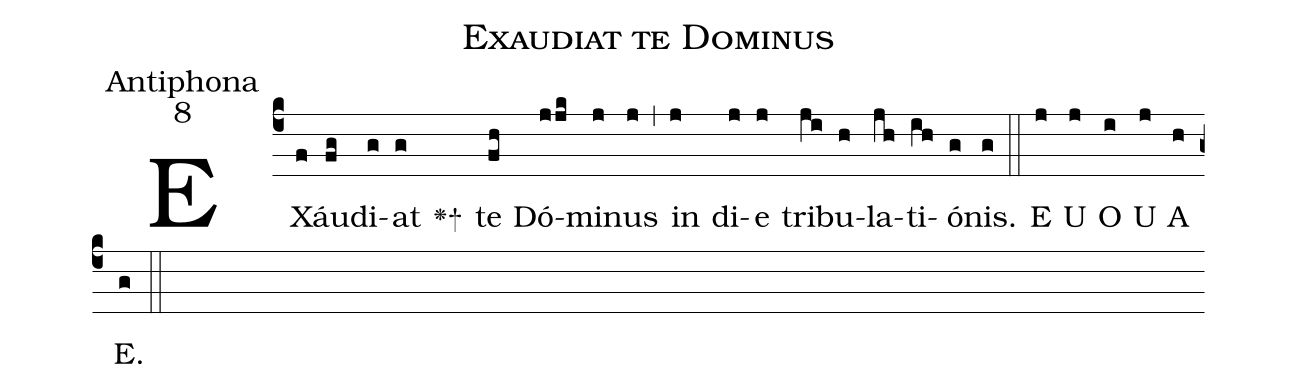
name:Exaudiat te Dominus;
office-part:Antiphona;
mode:8;
%%
(c4) EX(f)áu(fg)di(g)at(g) <v>\greheightstar</v><sp>+</sp>() te(fh) Dó(jjk)mi(j)nus(j) (,) in(j) di(j)e(j) tri(ji)bu(h)la(jh)ti(ih)ó(g)nis.(g) (::)
E(j) U(j) O(i) U(j) A(h) E.(g) (::)
